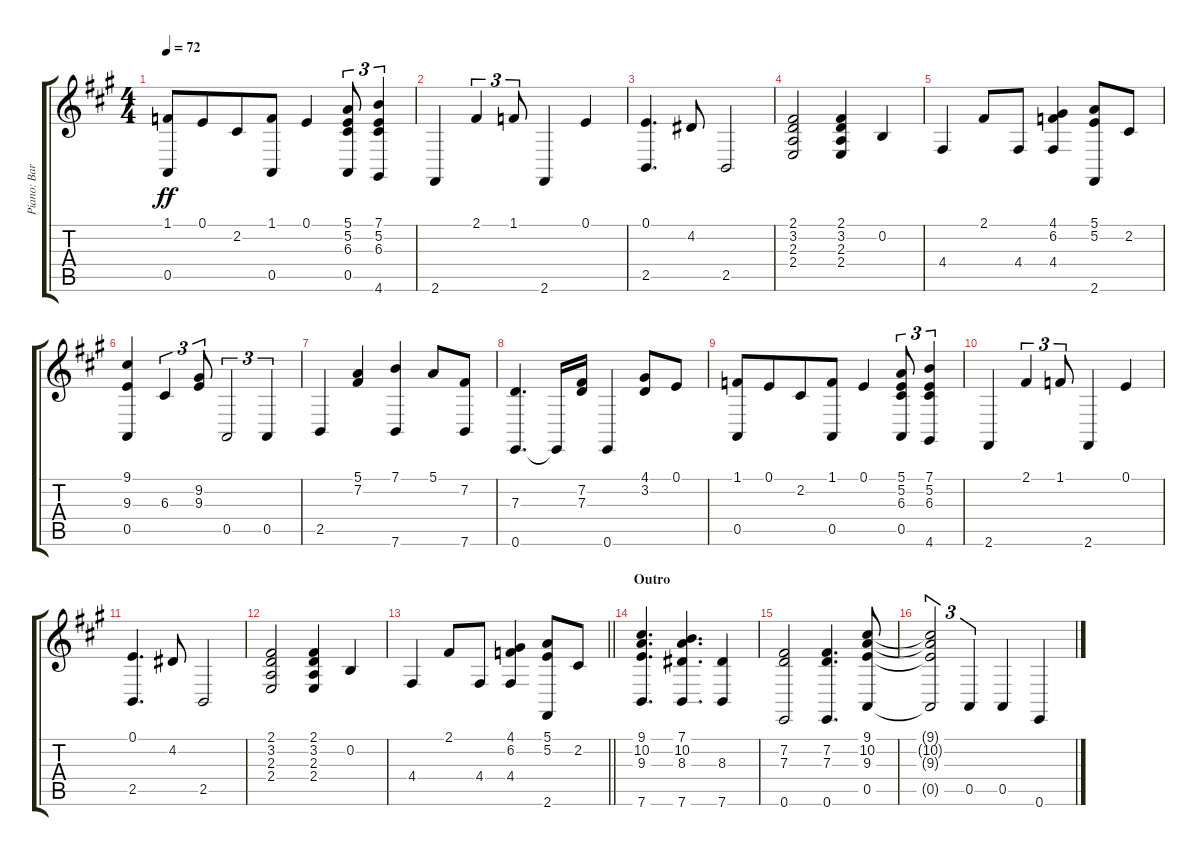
\track ("Piano: Barry" "Piano: Bar") {instrument electricgrandpiano}
\staff {score tabs}
\tuning (E4 B3 G3 D3 A2 E2) {hide}
\ts (4 4)
\tempo 72
\clef g2
\ks a
(1.1 0.5).8{dy ff} 0.1.8{beam merge} 2.2.8 (1.1 0.5).8{beam merge} 0.1.4 (5.1 5.2 6.3 0.5).8{tu (3 2)} (7.1 5.2 6.3 4.6).4{tu (3 2)} |
2.6.4 2.1.4{tu (3 2)} 1.1.8{tu (3 2)} 2.6.4 0.1.4 |
(0.1 2.5).4{d} 4.2.8 2.5.2 |
(2.1 3.2 2.3 2.4).2 (2.1 3.2 2.3 2.4).4 0.2.4 |
4.4.4 2.1.8 4.4.8{beam merge} (4.1 6.2 4.4).4 (5.1 5.2 2.6).8 2.2.8 |
(9.1 9.3 0.5).4 6.3.4{tu (3 2)} (9.2 9.3).8{tu (3 2)} 0.5.2{tu (3 2)} 0.5.4{tu (3 2)} |
2.5.4 (5.1 7.2).4 (7.1 7.6).4 5.1.8 (7.2 7.6).8 |
(7.3 0.6).4{d} 0.6{t}.16 (7.2 7.3).16 0.6.4 (4.1 3.2).8 0.1.8 |
(1.1 0.5).8 0.1.8{beam merge} 2.2.8 (1.1 0.5).8{beam merge} 0.1.4 (5.1 5.2 6.3 0.5).8{tu (3 2)} (7.1 5.2 6.3 4.6).4{tu (3 2)} |
2.6.4 2.1.4{tu (3 2)} 1.1.8{tu (3 2)} 2.6.4 0.1.4 |
(0.1 2.5).4{d} 4.2.8 2.5.2 |
(2.1 3.2 2.3 2.4).2 (2.1 3.2 2.3 2.4).4 0.2.4 |
\barLineRight lightlight
4.4.4 2.1.8 4.4.8{beam merge} (4.1 6.2 4.4).4 (5.1 5.2 2.6).8 2.2.8 |
\section ("" "Outro")
(9.1 10.2 9.3 7.6).4{d} (7.1 10.2 8.3 7.6).4{d} (8.3 7.6).4 |
(7.2 7.3 0.6).2 (7.2 7.3 0.6).4{d} (9.1 10.2 9.3 0.5).8 |
(9.1{t} 10.2{t} 9.3{t} 0.5{t}).2{tu (3 2)} 0.5.4{tu (3 2) beam merge} 0.5.4 0.6.4
